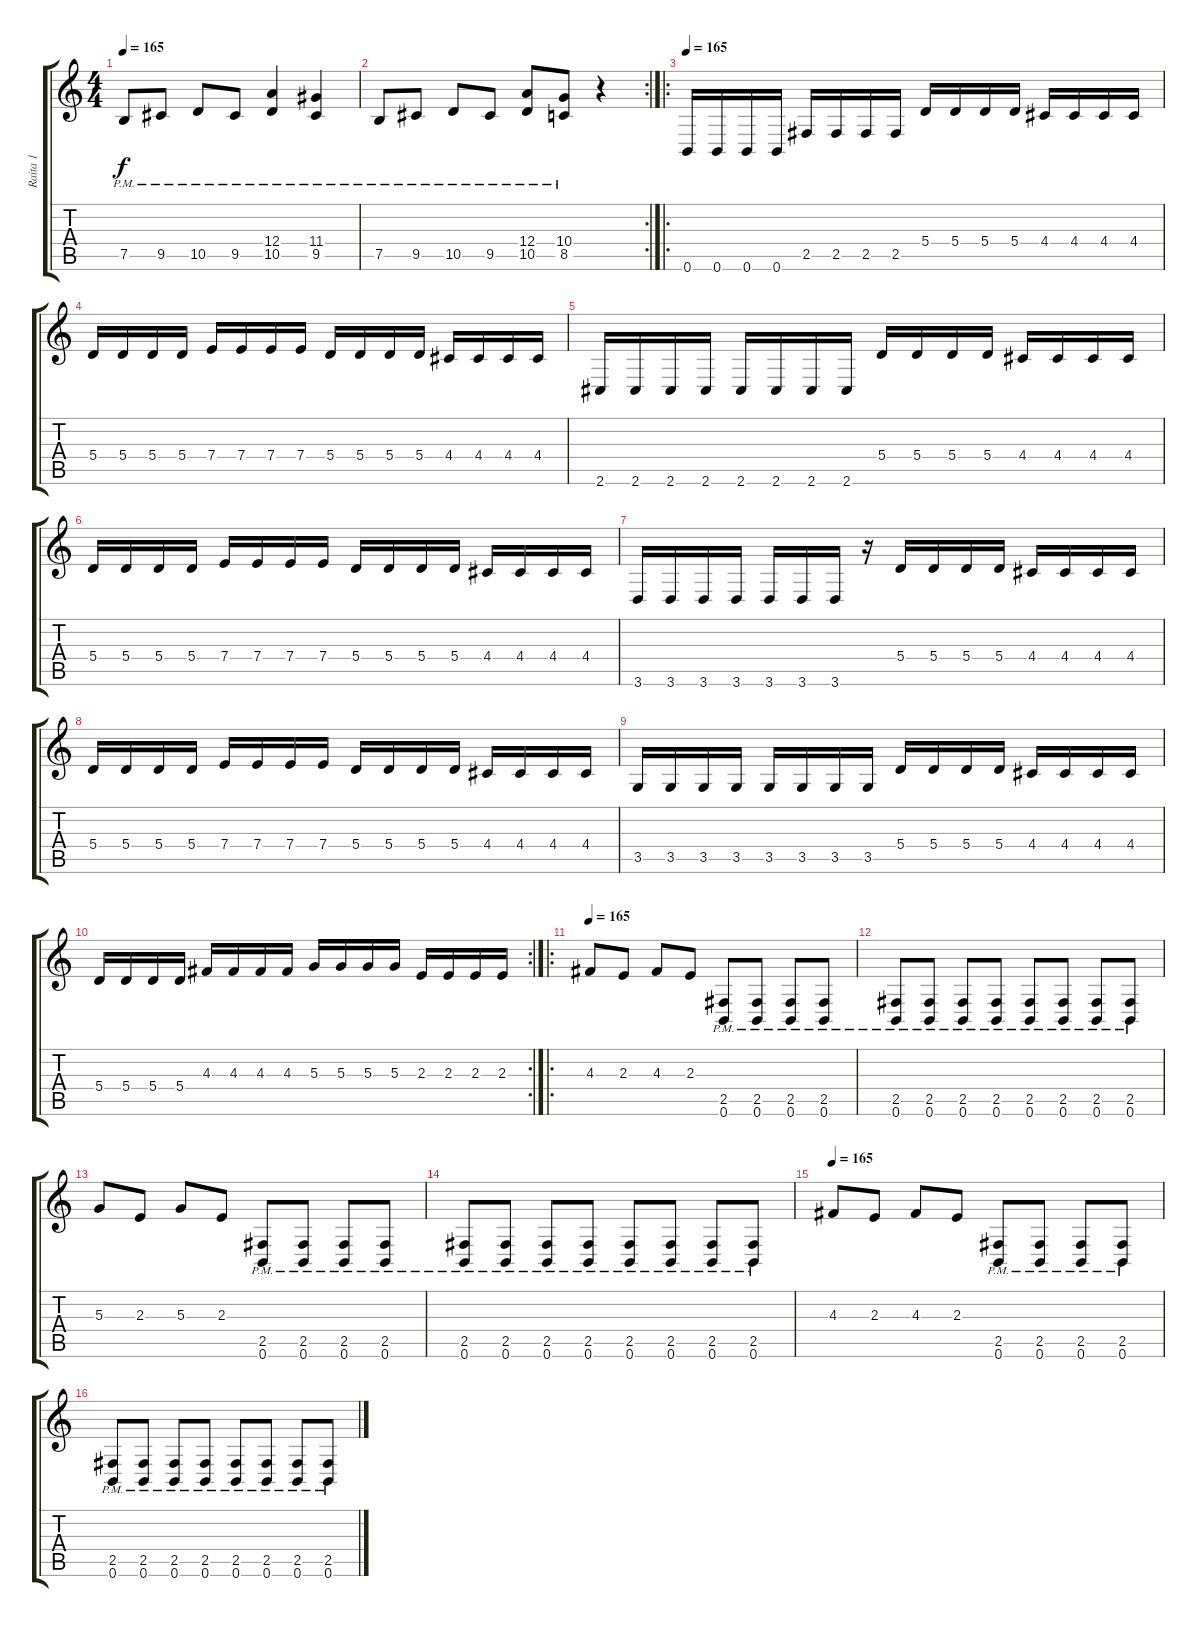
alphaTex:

\track ("Raita 1" "Raita 1") {instrument distortionguitar}
\staff {score tabs}
\tuning (B3 Gb3 D3 A2 E2 B1) {hide}
\ts (4 4)
\tempo 165
\clef g2
\ks c
7.5{pm}.8{dy f} 9.5{pm}.8 10.5{pm}.8 9.5{pm}.8 (12.4 10.5{pm}).4 (11.4 9.5{pm}).4 |
\rc 2
7.5{pm}.8 9.5{pm}.8 10.5{pm}.8 9.5{pm}.8 (12.4 10.5{pm}).8 (10.4 8.5{pm}).8 r.4 |
\ro
\tempo 165
0.6.16 0.6.16 0.6.16 0.6.16 2.5.16 2.5.16 2.5.16 2.5.16 5.4.16 5.4.16 5.4.16 5.4.16 4.4.16 4.4.16 4.4.16 4.4.16 |
5.4.16 5.4.16 5.4.16 5.4.16 7.4.16 7.4.16 7.4.16 7.4.16 5.4.16 5.4.16 5.4.16 5.4.16 4.4.16 4.4.16 4.4.16 4.4.16 |
2.6.16 2.6.16 2.6.16 2.6.16 2.6.16 2.6.16 2.6.16 2.6.16 5.4.16 5.4.16 5.4.16 5.4.16 4.4.16 4.4.16 4.4.16 4.4.16 |
5.4.16 5.4.16 5.4.16 5.4.16 7.4.16 7.4.16 7.4.16 7.4.16 5.4.16 5.4.16 5.4.16 5.4.16 4.4.16 4.4.16 4.4.16 4.4.16 |
3.6.16 3.6.16 3.6.16 3.6.16 3.6.16 3.6.16 3.6.16 r.16 5.4.16 5.4.16 5.4.16 5.4.16 4.4.16 4.4.16 4.4.16 4.4.16 |
5.4.16 5.4.16 5.4.16 5.4.16 7.4.16 7.4.16 7.4.16 7.4.16 5.4.16 5.4.16 5.4.16 5.4.16 4.4.16 4.4.16 4.4.16 4.4.16 |
3.5.16 3.5.16 3.5.16 3.5.16 3.5.16 3.5.16 3.5.16 3.5.16 5.4.16 5.4.16 5.4.16 5.4.16 4.4.16 4.4.16 4.4.16 4.4.16 |
\rc 2
5.4.16 5.4.16 5.4.16 5.4.16 4.3.16 4.3.16 4.3.16 4.3.16 5.3.16 5.3.16 5.3.16 5.3.16 2.3.16 2.3.16 2.3.16 2.3.16 |
\ro
\tempo 165
4.3.8 2.3.8 4.3.8 2.3.8 (2.5{pm} 0.6{pm}).8 (2.5{pm} 0.6{pm}).8 (2.5{pm} 0.6{pm}).8 (2.5{pm} 0.6{pm}).8 |
(2.5{pm} 0.6{pm}).8 (2.5{pm} 0.6{pm}).8 (2.5{pm} 0.6{pm}).8 (2.5{pm} 0.6{pm}).8 (2.5{pm} 0.6{pm}).8 (2.5{pm} 0.6{pm}).8 (2.5{pm} 0.6{pm}).8 (2.5{pm} 0.6{pm}).8 |
5.3.8 2.3.8 5.3.8 2.3.8 (2.5{pm} 0.6{pm}).8 (2.5{pm} 0.6{pm}).8 (2.5{pm} 0.6{pm}).8 (2.5{pm} 0.6{pm}).8 |
(2.5{pm} 0.6{pm}).8 (2.5{pm} 0.6{pm}).8 (2.5{pm} 0.6{pm}).8 (2.5{pm} 0.6{pm}).8 (2.5{pm} 0.6{pm}).8 (2.5{pm} 0.6{pm}).8 (2.5{pm} 0.6{pm}).8 (2.5{pm} 0.6{pm}).8 |
\tempo 165
4.3.8 2.3.8 4.3.8 2.3.8 (2.5{pm} 0.6{pm}).8 (2.5{pm} 0.6{pm}).8 (2.5{pm} 0.6{pm}).8 (2.5{pm} 0.6{pm}).8 |
(2.5{pm} 0.6{pm}).8 (2.5{pm} 0.6{pm}).8 (2.5{pm} 0.6{pm}).8 (2.5{pm} 0.6{pm}).8 (2.5{pm} 0.6{pm}).8 (2.5{pm} 0.6{pm}).8 (2.5{pm} 0.6{pm}).8 (2.5{pm} 0.6{pm}).8
